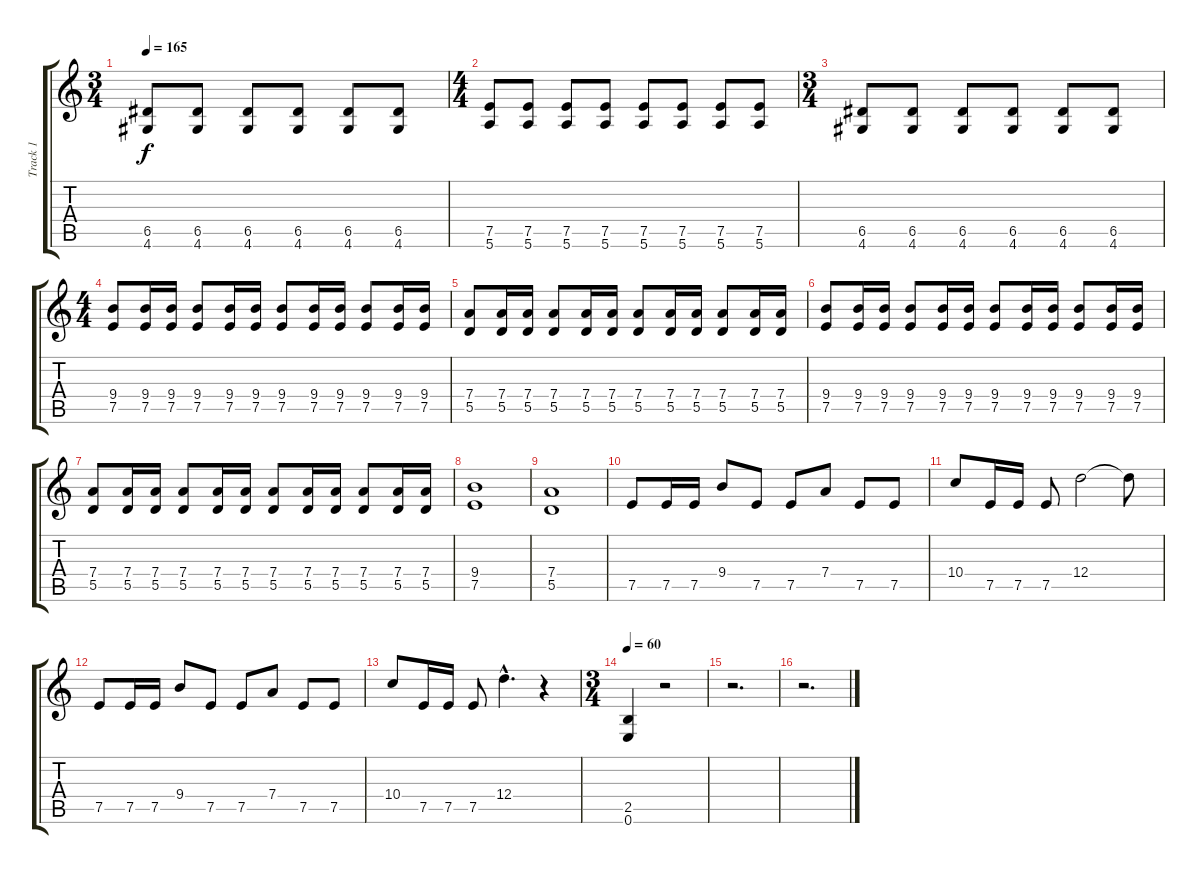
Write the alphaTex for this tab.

\track ("Track 1" "Track 1") {instrument distortionguitar}
\staff {score tabs}
\tuning (E4 B3 G3 D3 A2 E2) {hide}
\ts (3 4)
\tempo 165
\clef g2
\ks c
(6.5 4.6).8{dy f} (6.5 4.6).8 (6.5 4.6).8 (6.5 4.6).8 (6.5 4.6).8 (6.5 4.6).8 |
\ts (4 4)
(7.5 5.6).8 (7.5 5.6).8 (7.5 5.6).8 (7.5 5.6).8 (7.5 5.6).8 (7.5 5.6).8 (7.5 5.6).8 (7.5 5.6).8 |
\ts (3 4)
(6.5 4.6).8 (6.5 4.6).8 (6.5 4.6).8 (6.5 4.6).8 (6.5 4.6).8 (6.5 4.6).8 |
\ts (4 4)
(9.4 7.5).8 (9.4 7.5).16 (9.4 7.5).16 (9.4 7.5).8 (9.4 7.5).16 (9.4 7.5).16 (9.4 7.5).8 (9.4 7.5).16 (9.4 7.5).16 (9.4 7.5).8 (9.4 7.5).16 (9.4 7.5).16 |
(7.4 5.5).8 (7.4 5.5).16 (7.4 5.5).16 (7.4 5.5).8 (7.4 5.5).16 (7.4 5.5).16 (7.4 5.5).8 (7.4 5.5).16 (7.4 5.5).16 (7.4 5.5).8 (7.4 5.5).16 (7.4 5.5).16 |
(9.4 7.5).8 (9.4 7.5).16 (9.4 7.5).16 (9.4 7.5).8 (9.4 7.5).16 (9.4 7.5).16 (9.4 7.5).8 (9.4 7.5).16 (9.4 7.5).16 (9.4 7.5).8 (9.4 7.5).16 (9.4 7.5).16 |
(7.4 5.5).8 (7.4 5.5).16 (7.4 5.5).16 (7.4 5.5).8 (7.4 5.5).16 (7.4 5.5).16 (7.4 5.5).8 (7.4 5.5).16 (7.4 5.5).16 (7.4 5.5).8 (7.4 5.5).16 (7.4 5.5).16 |
(9.4 7.5).1 |
(7.4 5.5).1 |
7.5.8 7.5.16 7.5.16 9.4.8 7.5.8 7.5.8 7.4.8 7.5.8 7.5.8 |
10.4.8 7.5.16 7.5.16 7.5.8 12.4.2 12.4{t}.8 |
7.5.8 7.5.16 7.5.16 9.4.8 7.5.8 7.5.8 7.4.8 7.5.8 7.5.8 |
10.4.8 7.5.16 7.5.16 7.5.8 12.4{hac}.4{d} r.4 |
\ts (3 4)
\tempo 60
(2.5 0.6).4 r.2 |
r.2{d} |
r.2{d}
